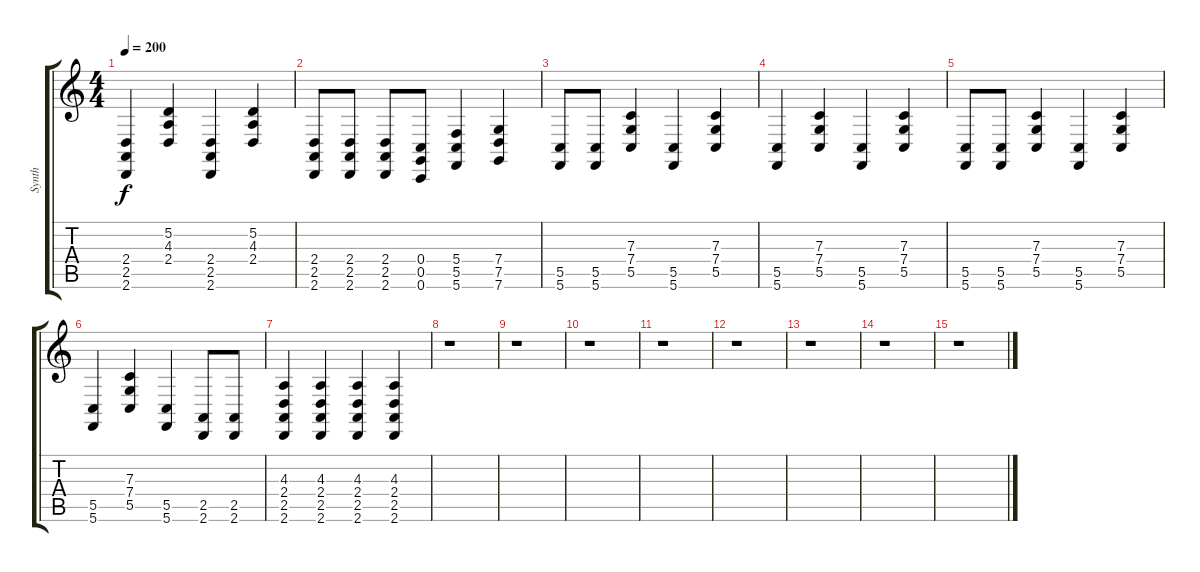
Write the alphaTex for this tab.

\track ("Synth" "Synth") {instrument choiraahs}
\staff {score tabs}
\tuning (D4 A3 F3 C3 G2 C2) {hide}
\ts (4 4)
\tempo 200
\clef g2
\ks c
(2.4 2.5 2.6).4{dy f} (5.2 4.3 2.4).4 (2.4 2.5 2.6).4 (5.2 4.3 2.4).4 |
(2.4 2.5 2.6).8 (2.4 2.5 2.6).8 (2.4 2.5 2.6).8 (0.4 0.5 0.6).8 (5.4 5.5 5.6).4 (7.4 7.5 7.6).4 |
(5.5 5.6).8 (5.5 5.6).8 (7.3 7.4 5.5).4 (5.5 5.6).4 (7.3 7.4 5.5).4 |
(5.5 5.6).4 (7.3 7.4 5.5).4 (5.5 5.6).4 (7.3 7.4 5.5).4 |
(5.5 5.6).8 (5.5 5.6).8 (7.3 7.4 5.5).4 (5.5 5.6).4 (7.3 7.4 5.5).4 |
(5.5 5.6).4 (7.3 7.4 5.5).4 (5.5 5.6).4 (2.5 2.6).8 (2.5 2.6).8 |
(4.3 2.4 2.5 2.6).4 (4.3 2.4 2.5 2.6).4 (4.3 2.4 2.5 2.6).4 (4.3 2.4 2.5 2.6).4 |
r.1 |
r.1 |
r.1 |
r.1 |
r.1 |
r.1 |
r.1 |
r.1
